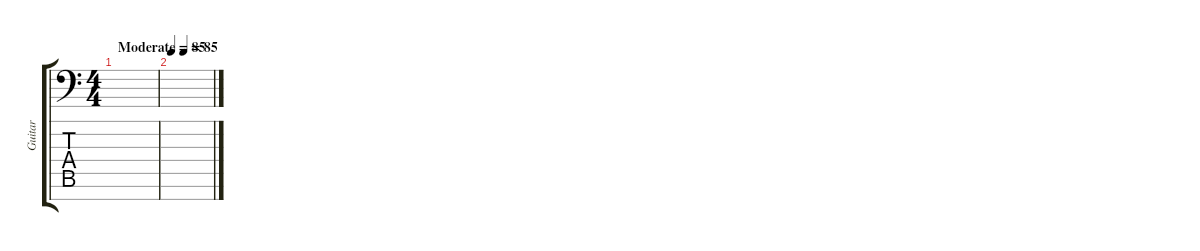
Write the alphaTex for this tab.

\track ("Guitar" "Guitar") {instrument overdrivenguitar}
\staff {score tabs}
\tuning (E4 B3 G3 D3 A2 E2 C-1) {hide}
\ts (4 4)
\tempo (85 "Moderate")
\clef f4
\ks c
|
\tempo 85
